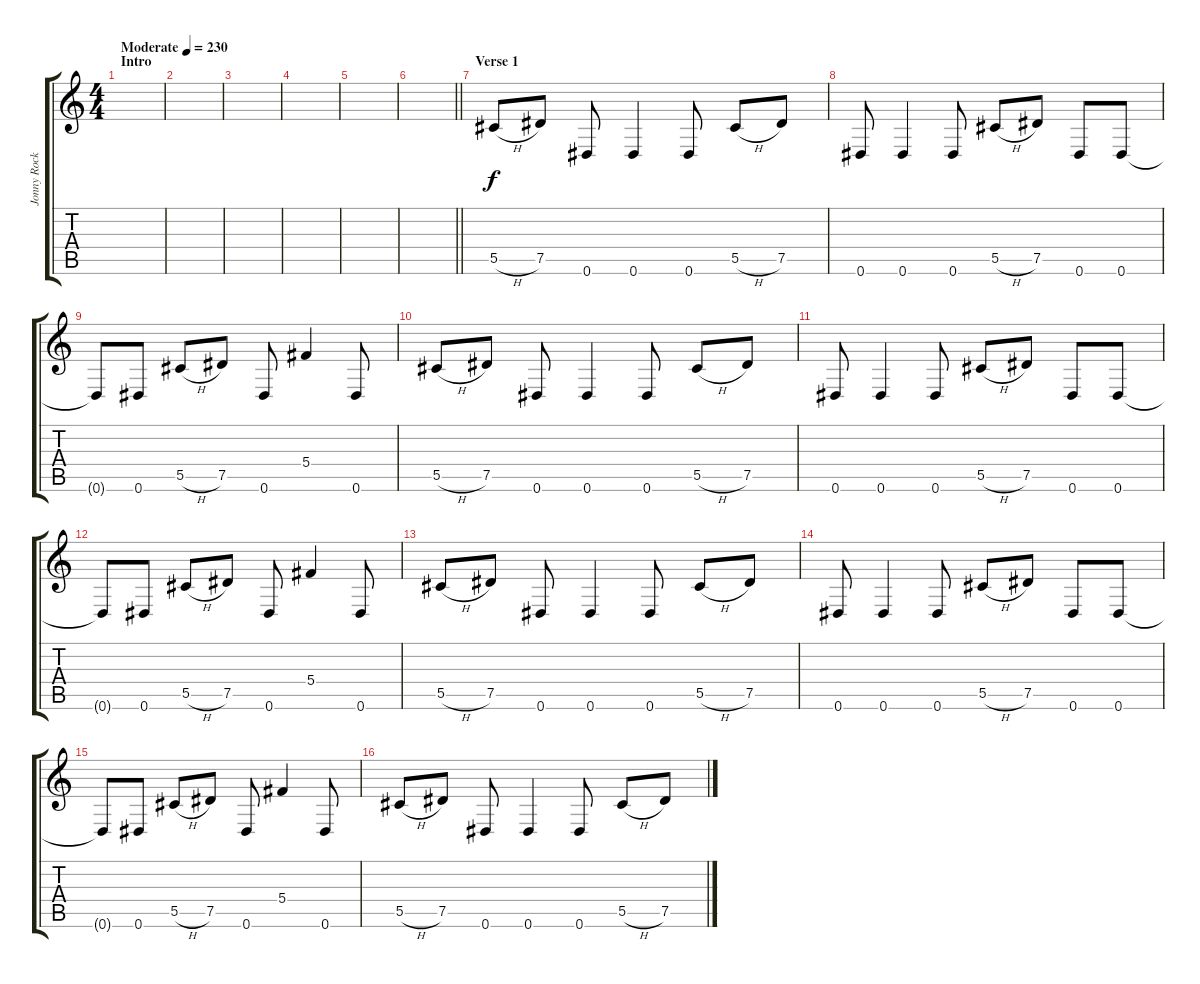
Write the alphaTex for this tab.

\track ("Jonny Rocker" "Jonny Rock") {instrument distortionguitar}
\staff {score tabs}
\tuning (Eb4 Bb3 Gb3 Db3 Ab2 Eb2) {hide}
\ts (4 4)
\section ("" "Intro")
\tempo (230 "Moderate")
\clef g2
\ks c
|
|
|
|
|
\barLineRight lightlight
|
\section ("" "Verse 1")
5.5{h}.8 7.5.8{dy f} 0.6.8 0.6.4 0.6.8 5.5{h}.8 7.5.8 |
0.6.8 0.6.4 0.6.8 5.5{h}.8 7.5.8 0.6.8 0.6.8 |
0.6{t}.8 0.6.8 5.5{h}.8 7.5.8 0.6.8 5.4.4 0.6.8 |
5.5{h}.8 7.5.8 0.6.8 0.6.4 0.6.8 5.5{h}.8 7.5.8 |
0.6.8 0.6.4 0.6.8 5.5{h}.8 7.5.8 0.6.8 0.6.8 |
0.6{t}.8 0.6.8 5.5{h}.8 7.5.8 0.6.8 5.4.4 0.6.8 |
5.5{h}.8 7.5.8 0.6.8 0.6.4 0.6.8 5.5{h}.8 7.5.8 |
0.6.8 0.6.4 0.6.8 5.5{h}.8 7.5.8 0.6.8 0.6.8 |
0.6{t}.8 0.6.8 5.5{h}.8 7.5.8 0.6.8 5.4.4 0.6.8 |
5.5{h}.8 7.5.8 0.6.8 0.6.4 0.6.8 5.5{h}.8 7.5.8
